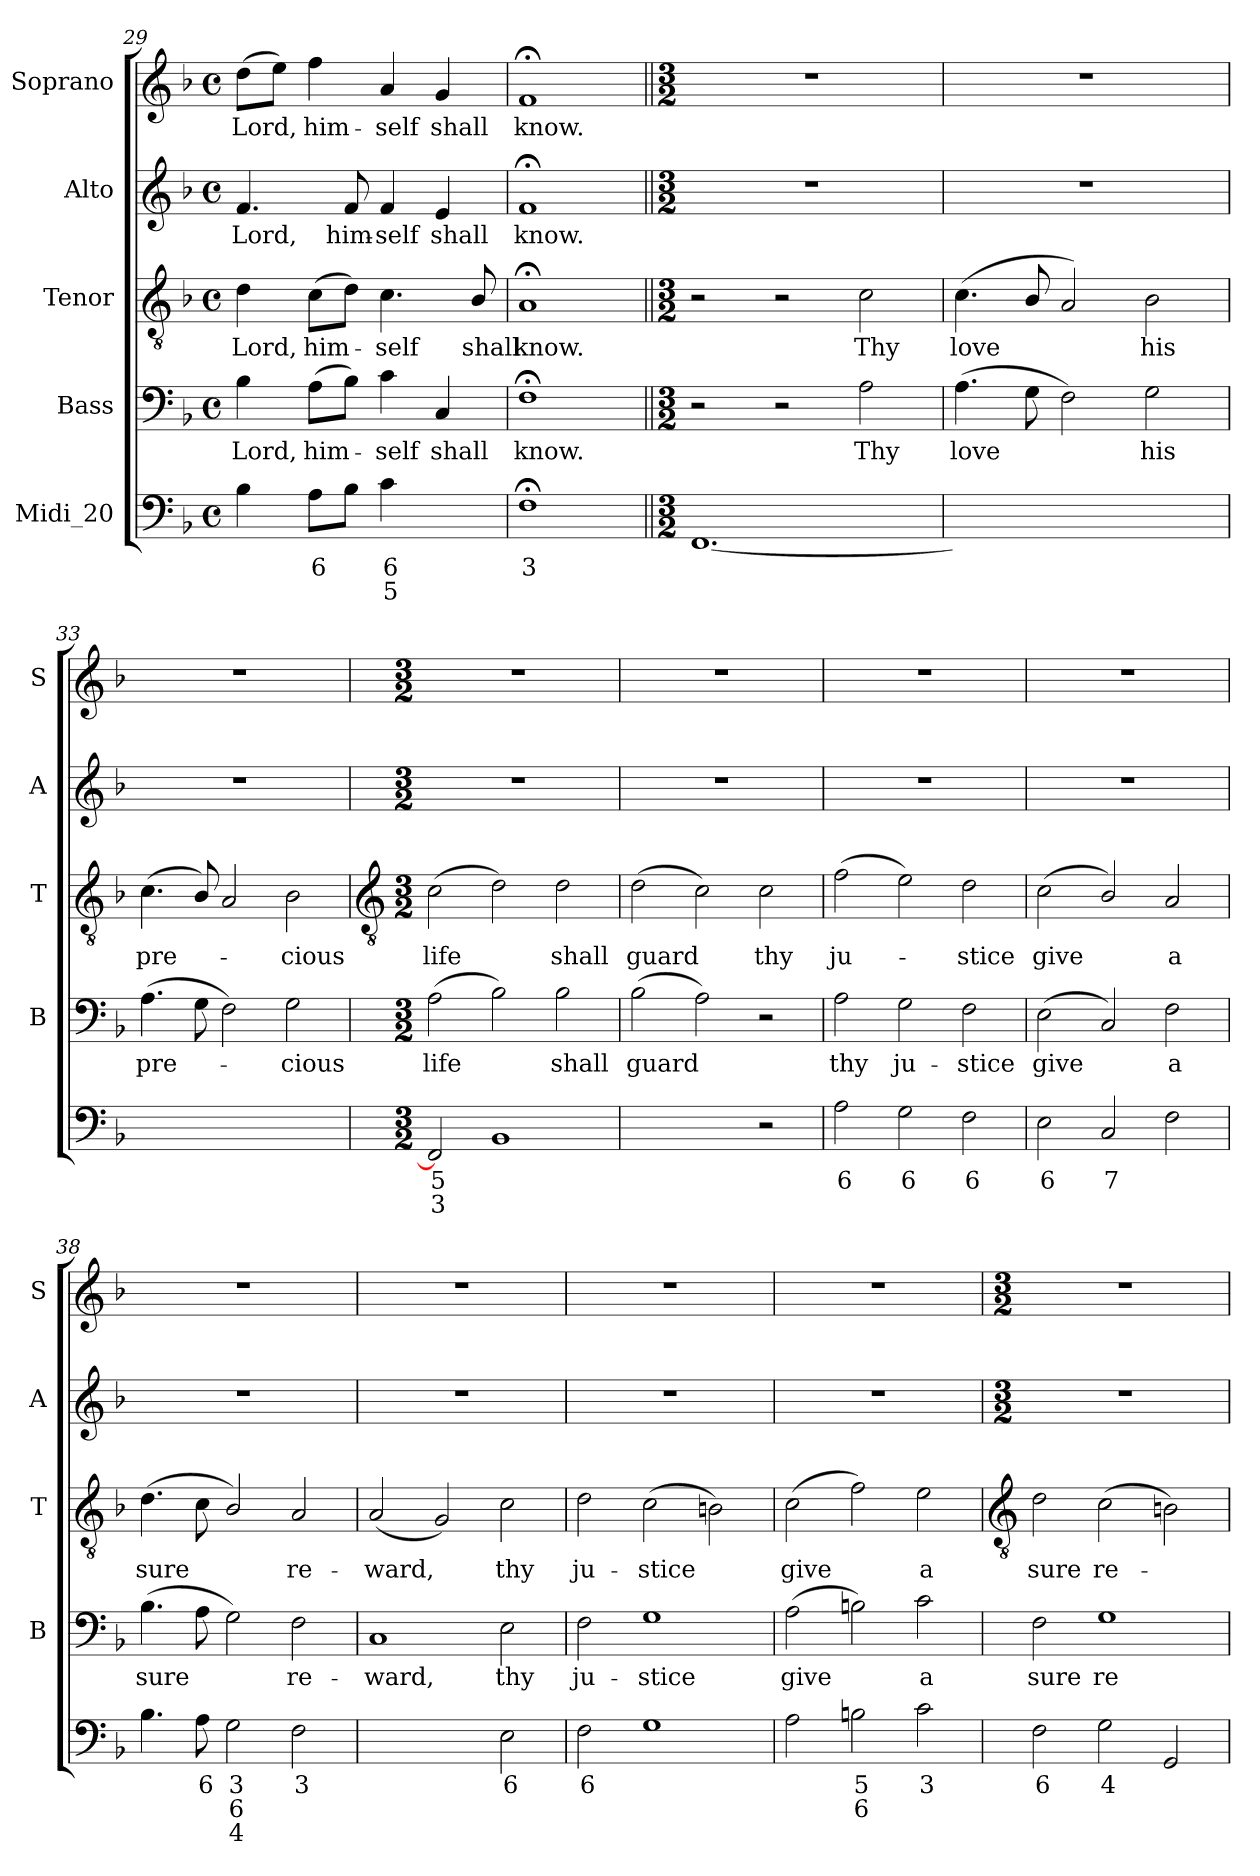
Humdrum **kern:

**kern	**text	**text	**text	**kern	**text	**kern	**text	**kern	**text	**kern	**text
*part5	*part5	*part5	*part5	*part4	*part4	*part3	*part3	*part2	*part2	*part1	*part1
*staff5	*staff5	*staff5	*staff5	*staff4	*staff4	*staff3	*staff3	*staff2	*staff2	*staff1	*staff1
*I"Midi_20	*	*	*	*I"Bass	*	*I"Tenor	*	*I"Alto	*	*I"Soprano	*
*	*	*	*	*I'B	*	*I'T	*	*I'A	*	*I'S	*
*clefF4	*	*	*	*clefF4	*	*clefGv2	*	*clefG2	*	*clefG2	*
*k[b-]	*	*	*	*k[b-]	*	*k[b-]	*	*k[b-]	*	*k[b-]	*
*F:	*	*	*	*F:	*	*F:	*	*F:	*	*F:	*
*M4/4	*	*	*	*M4/4	*	*M4/4	*	*M4/4	*	*M4/4	*
*met(c)	*	*	*	*met(c)	*	*met(c)	*	*met(c)	*	*met(c)	*
=29	=29	=29	=29	=29	=29	=29	=29	=29	=29	=29	=29
!	!	!	!	!	!LO:LY:b	!	!LO:LY:b	!	!LO:LY:b	!	!LO:LY:b
4B-	.	.	.	4B-	Lord,	4d	Lord,	4.f	Lord,	(>8ddL	Lord,
.	.	.	.	.	.	.	.	.	.	8eeJ)	.
!	!LO:LY:b	!	!	!	!LO:LY:b	!	!LO:LY:b	!	!	!	!LO:LY:b
8AL	6	.	.	(>8AL	him-	(>8cL	him-	.	.	4ff	him-
!	!	!	!	!	!	!	!	!	!LO:LY:b	!	!
8B-J	.	.	.	8B-J)	.	8dJ)	.	8f	him-	.	.
!	!LO:LY:b	!LO:LY:b	!	!	!LO:LY:b	!	!LO:LY:b	!	!LO:LY:b	!	!LO:LY:b
4c	6	5	.	4c	self	4.c	self	4f	-self	4a	-self
!	!LO:LY:b	!LO:LY:b	!	!	!LO:LY:b	!	!	!	!LO:LY:b	!	!LO:LY:b
[8Cyy	5	3	.	4C	shall	.	.	4e	shall	4g	shall
!	!LO:LY:b	!	!	!	!	!	!LO:LY:b	!	!	!	!
8Cyy]	7	.	.	.	.	8B-/	shall	.	.	.	.
=30	=30	=30	=30	=30	=30	=30	=30	=30	=30	=30	=30
!	!LO:LY:b	!	!	!	!LO:LY:b	!	!LO:LY:b	!	!LO:LY:b	!	!LO:LY:b
1F;<	3	.	.	1F;<	know.	1A;<	know.	1f;<	know.	1f;<	know.
=31||	=31||	=31||	=31||	=31||	=31||	=31||	=31||	=31||	=31||	=31||	=31||
*M3/2	*	*	*	*M3/2	*	*M3/2	*	*M3/2	*	*M3/2	*
!	!	!	!	!	!	!	!	!LO:N:vis=1	!	!LO:N:vis=1	!
[1.FF	.	.	.	2r	.	2r	.	1.r	.	1.r	.
.	.	.	.	2r	.	2r	.	.	.	.	.
!	!	!	!	!	!LO:LY:b	!	!LO:LY:b	!	!	!	!
.	.	.	.	2A	Thy	2c	Thy	.	.	.	.
=32	=32	=32	=32	=32	=32	=32	=32	=32	=32	=32	=32
!	!LO:LY:b	!LO:LY:b	!	!	!LO:LY:b	!	!LO:LY:b	!LO:N:vis=1	!	!LO:N:vis=1	!
(<4.FFyy_	5	3	.	(>4.A	love	(<4.c	love	1.r	.	1.r	.
!	!LO:LY:b	!LO:LY:b	!	!	!	!	!	!	!	!	!
8FFyy_	4	9	.	8G	.	8B-/	.	.	.	.	.
!	!LO:LY:b	!LO:LY:b	!	!	!	!	!	!	!	!	!
2FFyy_	3	8	.	2F)	.	2A)	.	.	.	.	.
!	!LO:LY:b	!LO:LY:b	!	!	!LO:LY:b	!	!LO:LY:b	!	!	!	!
2FFyy_	4	2	.	2G	his	2B-	his	.	.	.	.
=33	=33	=33	=33	=33	=33	=33	=33	=33	=33	=33	=33
!	!LO:LY:b	!LO:LY:b	!	!	!LO:LY:b	!	!LO:LY:b	!LO:N:vis=1	!	!LO:N:vis=1	!
4.FFyy_)	5	3	.	(>4.A	pre-	(<4.c	pre-	1.r	.	1.r	.
!	!LO:LY:b	!LO:LY:b	!	!	!	!	!	!	!	!	!
8FFyy_	4	9	.	8G	.	8B-/)	.	.	.	.	.
!	!LO:LY:b	!LO:LY:b	!	!	!	!	!	!	!	!	!
2FFyy_	3	8	.	2F)	.	2A	.	.	.	.	.
!	!LO:LY:b	!LO:LY:b	!	!	!LO:LY:b	!	!LO:LY:b	!	!	!	!
2FFyy_	4	2	.	2G	cious	2B-	cious	.	.	.	.
!!LO:LB:g=z
=34	=34	=34	=34	=34	=34	=34	=34	=34	=34	=34	=34
*	*	*	*	*	*	*clefGv2	*	*	*	*	*
*M3/2	*	*	*	*M3/2	*	*M3/2	*	*M3/2	*	*M3/2	*
!	!LO:LY:b	!LO:LY:b	!	!	!LO:LY:b	!	!LO:LY:b	!	!	!	!
2FF]	5	3	.	(>2A	life	(>2c	life	1.r	.	1.r	.
1BB-	.	.	.	2B-)	.	2d)	.	.	.	.	.
!	!	!	!	!	!LO:LY:b	!	!LO:LY:b	!	!	!	!
.	.	.	.	2B-	shall	2d	shall	.	.	.	.
=35	=35	=35	=35	=35	=35	=35	=35	=35	=35	=35	=35
!	!LO:LY:b	!LO:LY:b	!	!	!LO:LY:b	!	!LO:LY:b	!	!	!	!
[2FFyy	6	4	.	(>2B-	guard	(>2d	guard	1.r	.	1.r	.
!	!LO:LY:b	!LO:LY:b	!	!	!	!	!	!	!	!	!
2FFyy]	5	3	.	2A)	.	2c)	.	.	.	.	.
!	!	!	!	!	!	!	!LO:LY:b	!	!	!	!
2r	.	.	.	2r	.	2c	thy	.	.	.	.
=36	=36	=36	=36	=36	=36	=36	=36	=36	=36	=36	=36
!	!LO:LY:b	!	!	!	!LO:LY:b	!	!LO:LY:b	!	!	!	!
2A	6	.	.	2A	thy	(>2f	ju-	1.r	.	1.r	.
!	!LO:LY:b	!	!	!	!LO:LY:b	!	!	!	!	!	!
2G	6	.	.	2G	ju-	2e)	.	.	.	.	.
!	!LO:LY:b	!	!	!	!LO:LY:b	!	!LO:LY:b	!	!	!	!
2F	6	.	.	2F	-stice	2d	stice	.	.	.	.
=37	=37	=37	=37	=37	=37	=37	=37	=37	=37	=37	=37
!	!LO:LY:b	!	!	!	!LO:LY:b	!	!LO:LY:b	!	!	!	!
2E	6	.	.	(<2E	give	(<2c	give	1.r	.	1.r	.
!	!LO:LY:b	!	!	!	!	!	!	!	!	!	!
2C	7	.	.	2C)	.	2B-/)	.	.	.	.	.
!	!	!	!	!	!LO:LY:b	!	!LO:LY:b	!	!	!	!
2F	.	.	.	2F	a	2A	a	.	.	.	.
=38	=38	=38	=38	=38	=38	=38	=38	=38	=38	=38	=38
!	!	!	!	!	!LO:LY:b	!	!LO:LY:b	!	!	!	!
4.B-	.	.	.	(>4.B-	sure	(>4.d	sure	1.r	.	1.r	.
!	!LO:LY:b	!	!	!	!	!	!	!	!	!	!
8A	6	.	.	8A	.	8c	.	.	.	.	.
!	!LO:LY:b	!LO:LY:b	!LO:LY:b	!	!	!	!	!	!	!	!
2G	3	6	4	2G)	.	2B-/)	.	.	.	.	.
!	!LO:LY:b	!	!	!	!LO:LY:b	!	!LO:LY:b	!	!	!	!
2F	3	.	.	2F	re-	2A	re-	.	.	.	.
=39	=39	=39	=39	=39	=39	=39	=39	=39	=39	=39	=39
!	!LO:LY:b	!LO:LY:b	!	!	!LO:LY:b	!	!LO:LY:b	!	!	!	!
[2Cyy	6	4	.	1C	-ward,	(<2A	-ward,	1.r	.	1.r	.
!	!LO:LY:b	!LO:LY:b	!	!	!	!	!	!	!	!	!
2Cyy]	5	3	.	.	.	2G)	.	.	.	.	.
!	!LO:LY:b	!	!	!	!LO:LY:b	!	!LO:LY:b	!	!	!	!
2E	6	.	.	2E	thy	2c	thy	.	.	.	.
=40	=40	=40	=40	=40	=40	=40	=40	=40	=40	=40	=40
!	!LO:LY:b	!	!	!	!LO:LY:b	!	!LO:LY:b	!	!	!	!
2F	6	.	.	2F	ju-	2d	ju-	1.r	.	1.r	.
!	!	!	!	!	!LO:LY:b	!	!LO:LY:b	!	!	!	!
1G	.	.	.	1G	-stice	(>2c	-stice	.	.	.	.
.	.	.	.	.	.	2Bn)	.	.	.	.	.
=41	=41	=41	=41	=41	=41	=41	=41	=41	=41	=41	=41
!	!	!	!	!	!LO:LY:b	!	!LO:LY:b	!	!	!	!
2A	.	.	.	(>2A	give	(>2c	give	1.r	.	1.r	.
!	!LO:LY:b	!LO:LY:b	!	!	!	!	!	!	!	!	!
2Bn	5	6	.	2Bn)	.	2f)	.	.	.	.	.
!	!LO:LY:b	!	!	!	!LO:LY:b	!	!LO:LY:b	!	!	!	!
2c	3	.	.	2c	a	2e	a	.	.	.	.
!!LO:LB:g=z
=42	=42	=42	=42	=42	=42	=42	=42	=42	=42	=42	=42
*	*	*	*	*	*	*clefGv2	*	*	*	*	*
*	*	*	*	*	*	*	*	*M3/2	*	*M3/2	*
!	!LO:LY:b	!	!	!	!LO:LY:b	!	!LO:LY:b	!	!	!	!
2F	6	.	.	2F	sure	2d	sure	1.r	.	1.r	.
!	!LO:LY:b	!	!	!	!LO:LY:b	!	!LO:LY:b	!	!	!	!
2G	4	.	.	1G	re-	(>2c	re-	.	.	.	.
2GG	.	.	.	.	.	2Bn)	.	.	.	.	.
=	=	=	=	=	=	=	=	=	=	=	=
*-	*-	*-	*-	*-	*-	*-	*-	*-	*-	*-	*-
